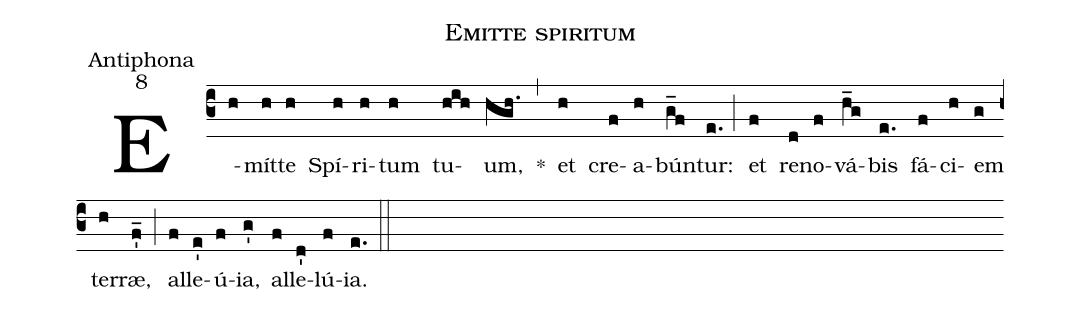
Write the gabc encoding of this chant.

name: Emitte spiritum;
office-part:Antiphona;
mode:8;
%%
(c3) E(h)mít(h)te(h) Spí(h)ri(h)tum(h) tu(hih)um,(hgh.) *(,) et(h) cre(f)a(h)bún(g_f)tur:(e.) (;) et(f) re(d)no(f)vá(h_g)bis(e.) fá(f)ci(h)em(g) ter(h)ræ,(f'_) (;) al(f)le(e')ú(f)ia,(g') al(f)le(d')lú(f)ia.(e.) (::)
